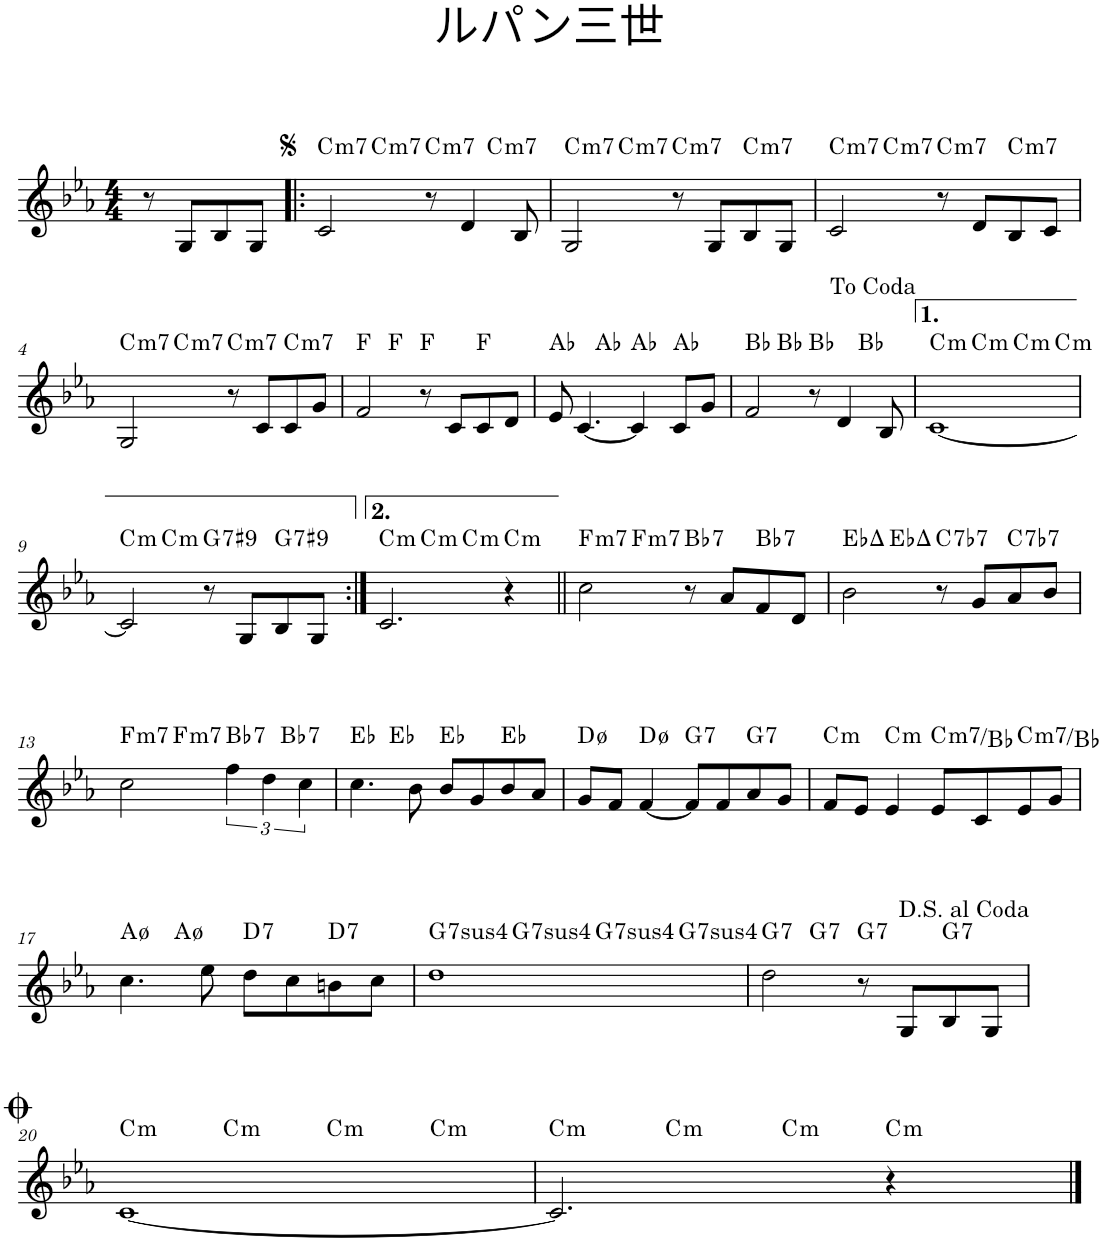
**kern	**harte
*part1	*part1
*staff1	*
*I"Piano	*
*I'Pno.	*
*clefG2	*
*k[b-e-a-]	*
*M4/4	*
=	=
8r	.
8G/L	.
8B-/	.
8G/J	.
=1!|:	=1!|:
!	!LO:H:kt=m7
*^	*
*	*^	*
2c/	4ryy	2.ryy	C:min7
!	!	!	!LO:H:kt=m7
.	2.ryy	.	C:min7
!	!	!	!LO:H:kt=m7
8r	.	.	C:min7
4d/	.	.	.
!	!	!	!LO:H:kt=m7
.	.	4ryy	C:min7
8B-/	.	.	.
=2	=2	=2	=2
!	!	!	!LO:H:kt=m7
*	*v	*v	*
2G/	4ryy	C:min7
!	!	!LO:H:kt=m7
.	2.ryy	C:min7
!	!	!LO:H:kt=m7
8r	.	C:min7
8G/L	.	.
!	!	!LO:H:kt=m7
8B-/	.	C:min7
8G/J	.	.
=3	=3	=3
!	!	!LO:H:kt=m7
2c/	4ryy	C:min7
!	!	!LO:H:kt=m7
.	2.ryy	C:min7
!	!	!LO:H:kt=m7
8r	.	C:min7
8d/L	.	.
!	!	!LO:H:kt=m7
8B-/	.	C:min7
8c/J	.	.
!!LO:LB:g=z	!!
=4	=4	=4
!	!	!LO:H:kt=m7
2G/	4ryy	C:min7
!	!	!LO:H:kt=m7
.	2.ryy	C:min7
!	!	!LO:H:kt=m7
8r	.	C:min7
8c/L	.	.
!	!	!LO:H:kt=m7
8c/	.	C:min7
8g/J	.	.
=5	=5	=5
2f/	4ryy	F:maj
.	2.ryy	F:maj
8r	.	F:maj
8c/L	.	.
8c/	.	F:maj
8d/J	.	.
=6	=6	=6
8e-/	4ryy	Ab:maj
[<4.c/	.	.
.	2.ryy	Ab:maj
4c/]	.	Ab:maj
8c/L	.	Ab:maj
8g/J	.	.
=7	=7	=7
*	*^	*
2f/	4ryy	2.ryy	Bb:maj
.	2.ryy	.	Bb:maj
8r	.	.	Bb:maj
4d/	.	.	.
.	.	4ryy	Bb:maj
8B-/	.	.	.
=8	=8	=8	=8
!	!	!	!LO:H:kt=m
*	*	*^	*
[<1c	4ryy	2ryy	2.ryy	C:min
!	!	!	!	!LO:H:kt=m
.	2.ryy	.	.	C:min
!	!	!	!	!LO:H:kt=m
.	.	2ryy	.	C:min
!	!	!	!	!LO:H:kt=m
.	.	.	4ryy	C:min
!!LO:LB:g=z	!!	!!	!!
=9	=9	=9	=9	=9
!	!	!	!	!LO:H:kt=m
*	*v	*v	*v	*
2c/]	4ryy	C:min
!	!	!LO:H:kt=m
.	2.ryy	C:min
!	!	!LO:H:kt=7
8r	.	G:7(#9)
8G/L	.	.
!	!	!LO:H:kt=7
8B-/	.	G:7(#9)
8G/J	.	.
=10:|!	=10:|!	=10:|!
!	!	!LO:H:kt=m
*	*^	*
2.c/	4ryy	2ryy	C:min
!	!	!	!LO:H:kt=m
.	2.ryy	.	C:min
!	!	!	!LO:H:kt=m
.	.	2ryy	C:min
!	!	!	!LO:H:kt=m
4r	.	.	C:min
=11||	=11||	=11||	=11||
!	!	!	!LO:H:kt=m7
*	*v	*v	*
2cc\	4ryy	F:min7
!	!	!LO:H:kt=m7
.	2.ryy	F:min7
!	!	!LO:H:kt=7
8r	.	Bb:7
8a-/L	.	.
!	!	!LO:H:kt=7
8f/	.	Bb:7
8d/J	.	.
=12	=12	=12
2b-\	4ryy	Eb:maj
.	2.ryy	Eb:maj
!	!	!LO:H:kt=7
8r	.	C:7(b7)
8g/L	.	.
!	!	!LO:H:kt=7
8a-/	.	C:7(b7)
8b-/J	.	.
!!LO:LB:g=z	!!
=13	=13	=13
!	!	!LO:H:kt=m7
*	*^	*
2cc\	4ryy	2.ryy	F:min7
!	!	!	!LO:H:kt=m7
.	2.ryy	.	F:min7
!	!	!	!LO:H:kt=7
6ff\	.	.	Bb:7
6dd\	.	.	.
!	!	!	!LO:H:kt=7
.	.	4ryy	Bb:7
6cc\	.	.	.
*	*v	*v	*
=14	=14	=14
4.cc\	4ryy	Eb:maj
.	2.ryy	Eb:maj
8b-\	.	.
8b-/L	.	Eb:maj
8g/	.	.
8b-/	.	Eb:maj
8a-/J	.	.
*v	*v	*
=15	=15
8g/L	D:hdim7
8f/J	.
[<4f/	D:hdim7
!	!LO:H:kt=7
8f/L]	G:7
8f/	.
!	!LO:H:kt=7
8a-/	G:7
8g/J	.
=16	=16
!	!LO:H:kt=m
8f/L	C:min
8e-/J	.
!	!LO:H:kt=m
4e-/	C:min
!	!LO:H:kt=m7
8e-/L	C:min7/b7
8c/	.
!	!LO:H:kt=m7
8e-/	C:min7/b7
8g/J	.
!!LO:LB:g=z
=17	=17
*^	*
4.cc\	4ryy	A:hdim7
.	2.ryy	A:hdim7
8ee-\	.	.
!	!	!LO:H:kt=7
8dd\L	.	D:7
8cc\	.	.
!	!	!LO:H:kt=7
8bn\	.	D:7
8cc\J	.	.
=18	=18	=18
!	!	!LO:H:kt=74
*^	*^	*
1dd	4ryy	2ryy	2.ryy	G:sus4(7)
!	!	!	!	!LO:H:kt=74
.	2.ryy	.	.	G:sus4(7)
!	!	!	!	!LO:H:kt=74
.	.	2ryy	.	G:sus4(7)
!	!	!	!	!LO:H:kt=74
.	.	.	4ryy	G:sus4(7)
=19	=19	=19	=19	=19
!	!	!	!	!LO:H:kt=7
*	*v	*v	*v	*
2dd\	4ryy	G:7
!	!	!LO:H:kt=7
.	2.ryy	G:7
!	!	!LO:H:kt=7
8r	.	G:7
8G/L	.	.
!	!	!LO:H:kt=7
8B-/	.	G:7
8G/J	.	.
!!LO:LB:g=z	!!
=20	=20	=20
!	!	!LO:H:kt=m
*^	*^	*
[<1c	4ryy	2ryy	2.ryy	C:min
!	!	!	!	!LO:H:kt=m
.	2.ryy	.	.	C:min
!	!	!	!	!LO:H:kt=m
.	.	2ryy	.	C:min
!	!	!	!	!LO:H:kt=m
.	.	.	4ryy	C:min
=21	=21	=21	=21	=21
!	!	!	!	!LO:H:kt=m
*	*	*v	*v	*
2.c/]	4ryy	2ryy	C:min
!	!	!	!LO:H:kt=m
.	2.ryy	.	C:min
!	!	!	!LO:H:kt=m
.	.	2ryy	C:min
!	!	!	!LO:H:kt=m
4r	.	.	C:min
*v	*v	*v	*
==	==
*-	*-
